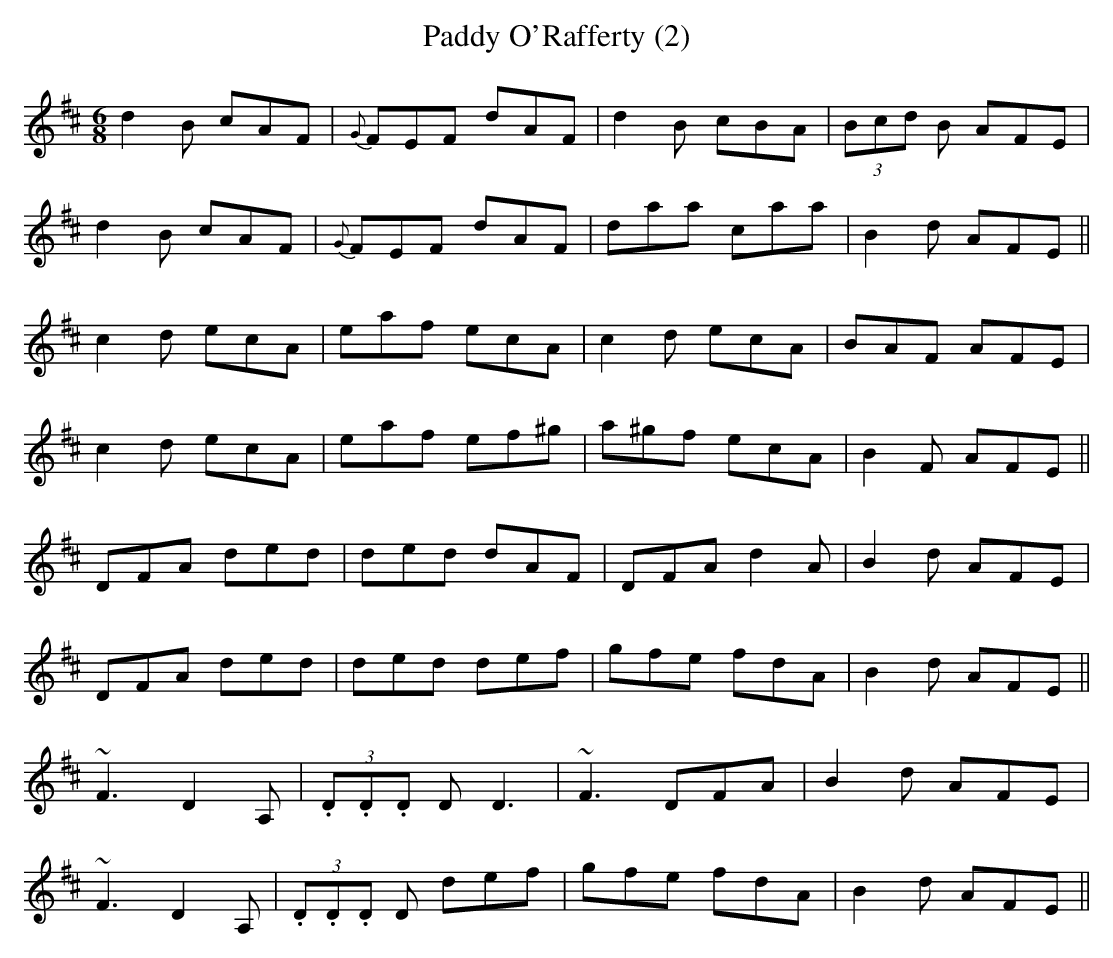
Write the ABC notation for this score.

X:1
T:Paddy O'Rafferty (2)
M:6/8
L:1/8
K:D
d2B cAF|{G}FEF dAF|d2B cBA|(3Bcd B AFE|!
d2B cAF|{G}FEF dAF|daa caa|B2d AFE||!
c2d ecA|eaf ecA|c2d ecA|BAF AFE|!
c2d ecA|eaf ef^g|a^gf ecA|B2F AFE||!
DFA ded|ded dAF|DFA d2A|B2d AFE|!
DFA ded|ded def|gfe fdA|B2d AFE||!
~F3 D2A,|(3.D.D.D D D3|~F3 DFA|B2d AFE|!
~F3 D2A,|(3.D.D.D D def|gfe fdA|B2d AFE||!
